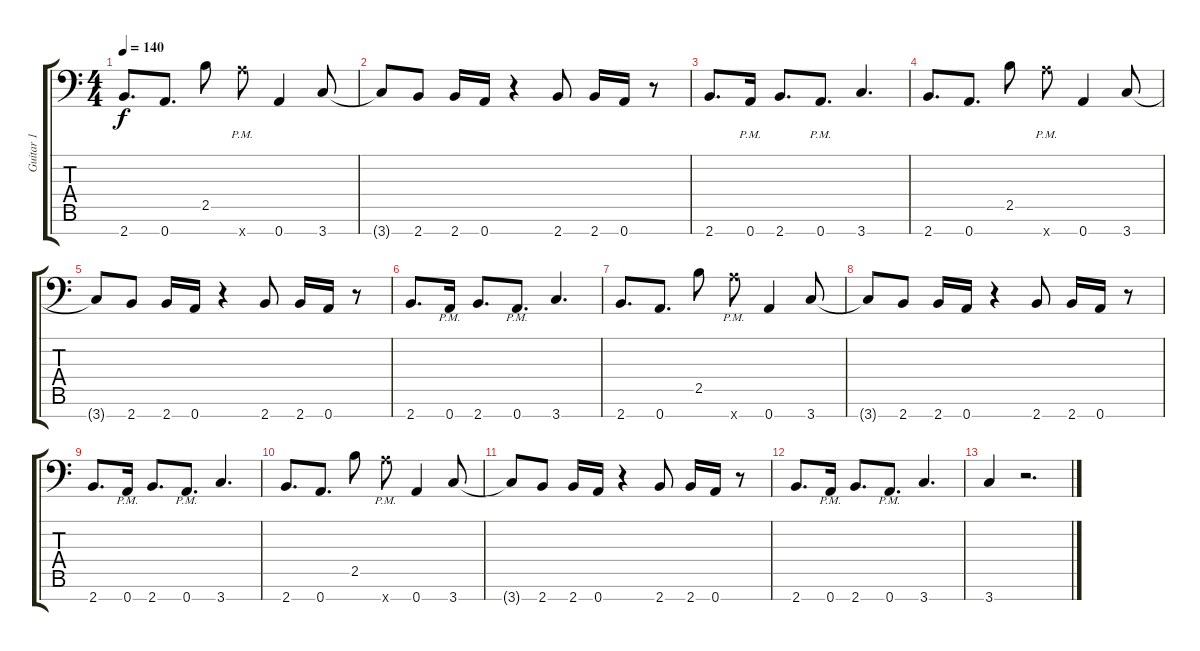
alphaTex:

\track ("Guitar 1" "Guitar 1") {instrument distortionguitar}
\staff {score tabs}
\tuning (E4 B3 G3 D3 A2 E2 A1) {hide}
\ts (4 4)
\tempo 140
\clef f4
\ks c
2.7.8{d dy f} 0.7.8{d} 2.5.8 12.7{pm x}.8 0.7.4 3.7.8 |
3.7{t}.8 2.7.8 2.7.16 0.7.16 r.4 2.7.8 2.7.16 0.7.16 r.8 |
2.7.8{d} 0.7{pm}.16 2.7.8{d} 0.7{pm}.8{d} 3.7.4{d} |
2.7.8{d} 0.7.8{d} 2.5.8 12.7{pm x}.8 0.7.4 3.7.8 |
3.7{t}.8 2.7.8 2.7.16 0.7.16 r.4 2.7.8 2.7.16 0.7.16 r.8 |
2.7.8{d} 0.7{pm}.16 2.7.8{d} 0.7{pm}.8{d} 3.7.4{d} |
2.7.8{d} 0.7.8{d} 2.5.8 12.7{pm x}.8 0.7.4 3.7.8 |
3.7{t}.8 2.7.8 2.7.16 0.7.16 r.4 2.7.8 2.7.16 0.7.16 r.8 |
2.7.8{d} 0.7{pm}.16 2.7.8{d} 0.7{pm}.8{d} 3.7.4{d} |
2.7.8{d} 0.7.8{d} 2.5.8 12.7{pm x}.8 0.7.4 3.7.8 |
3.7{t}.8 2.7.8 2.7.16 0.7.16 r.4 2.7.8 2.7.16 0.7.16 r.8 |
2.7.8{d} 0.7{pm}.16 2.7.8{d} 0.7{pm}.8{d} 3.7.4{d} |
3.7.4 r.2{d}
